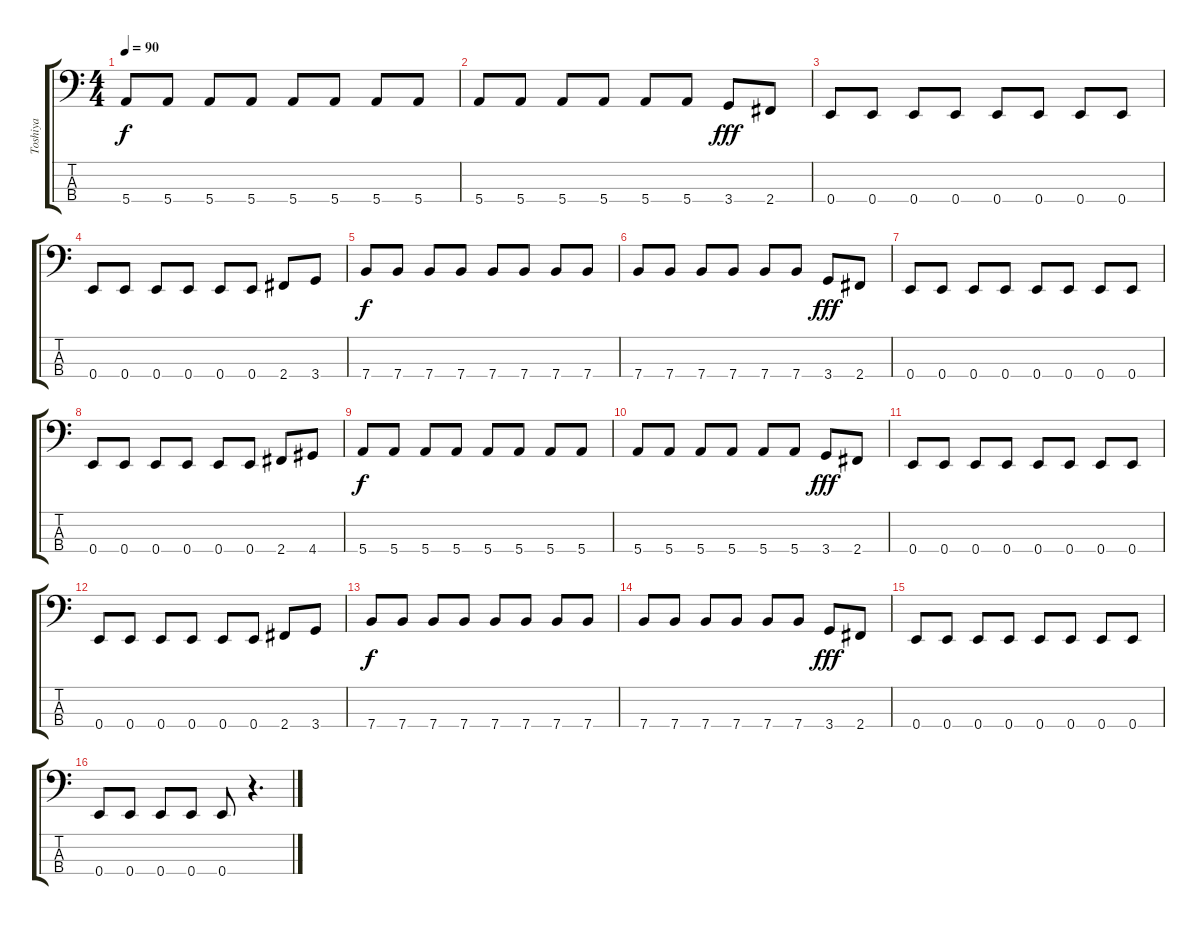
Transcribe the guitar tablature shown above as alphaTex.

\track ("Toshiya" "Toshiya") {instrument electricbasspick}
\staff {score tabs}
\tuning (G2 D2 A1 E1) {hide}
\ts (4 4)
\tempo 90
\clef f4
\ks c
5.4.8{dy f} 5.4.8 5.4.8 5.4.8 5.4.8 5.4.8 5.4.8 5.4.8 |
5.4.8 5.4.8 5.4.8 5.4.8 5.4.8 5.4.8 3.4.8{dy fff} 2.4.8 |
0.4.8 0.4.8 0.4.8 0.4.8 0.4.8 0.4.8 0.4.8 0.4.8 |
0.4.8 0.4.8 0.4.8 0.4.8 0.4.8 0.4.8 2.4.8 3.4.8 |
7.4.8{dy f} 7.4.8 7.4.8 7.4.8 7.4.8 7.4.8 7.4.8 7.4.8 |
7.4.8 7.4.8 7.4.8 7.4.8 7.4.8 7.4.8 3.4.8{dy fff} 2.4.8 |
0.4.8 0.4.8 0.4.8 0.4.8 0.4.8 0.4.8 0.4.8 0.4.8 |
0.4.8 0.4.8 0.4.8 0.4.8 0.4.8 0.4.8 2.4.8 4.4.8 |
5.4.8{dy f} 5.4.8 5.4.8 5.4.8 5.4.8 5.4.8 5.4.8 5.4.8 |
5.4.8 5.4.8 5.4.8 5.4.8 5.4.8 5.4.8 3.4.8{dy fff} 2.4.8 |
0.4.8 0.4.8 0.4.8 0.4.8 0.4.8 0.4.8 0.4.8 0.4.8 |
0.4.8 0.4.8 0.4.8 0.4.8 0.4.8 0.4.8 2.4.8 3.4.8 |
7.4.8{dy f} 7.4.8 7.4.8 7.4.8 7.4.8 7.4.8 7.4.8 7.4.8 |
7.4.8 7.4.8 7.4.8 7.4.8 7.4.8 7.4.8 3.4.8{dy fff} 2.4.8 |
0.4.8 0.4.8 0.4.8 0.4.8 0.4.8 0.4.8 0.4.8 0.4.8 |
0.4.8 0.4.8 0.4.8 0.4.8 0.4.8 r.4{d}
